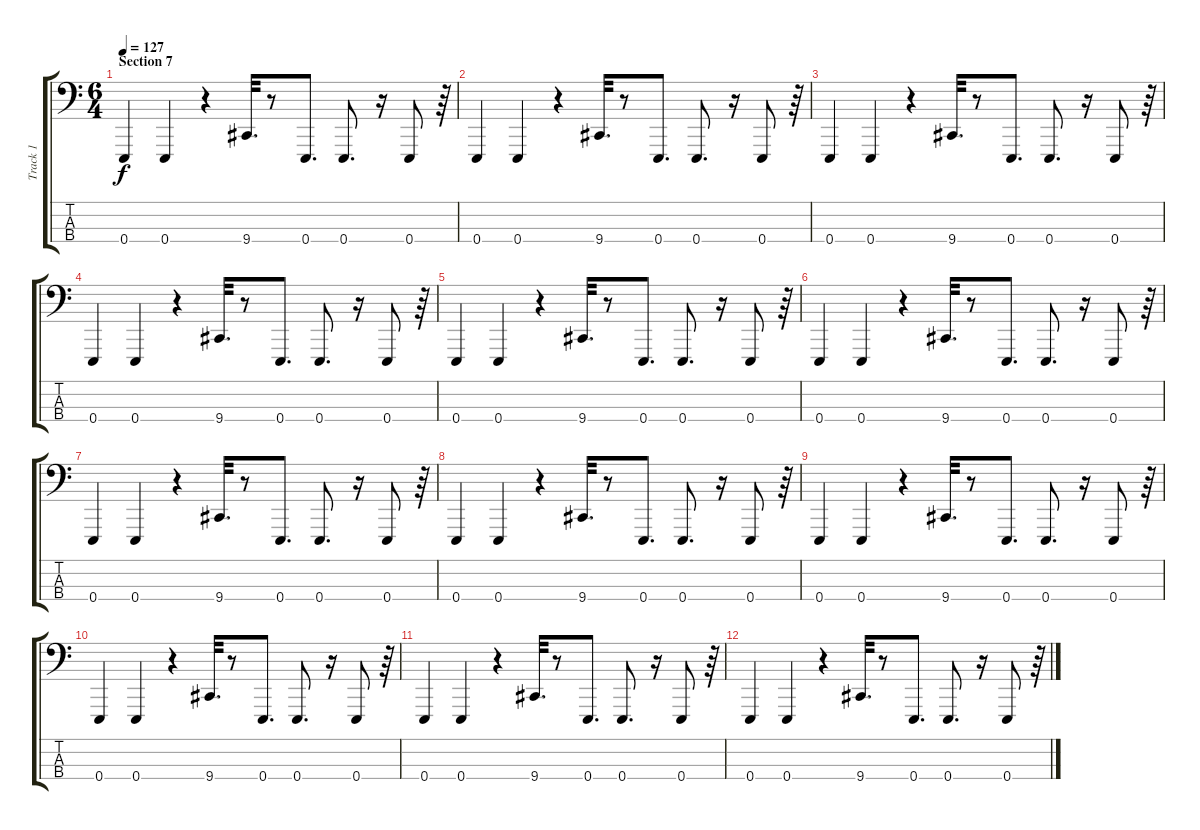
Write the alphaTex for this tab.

\track ("Track 1" "Track 1") {instrument lead8bassandlead}
\staff {score tabs}
\tuning (G2 D2 A1 E1) {hide}
\ts (6 4)
\section ("" "Section 7")
\tempo 127
\clef f4
\ks c
0.4.4{dy f} 0.4.4 r.4 9.4.32{d} r.8 0.4.8{d} 0.4.8{d} r.16 0.4.8 r.64 |
0.4.4 0.4.4 r.4 9.4.32{d} r.8 0.4.8{d} 0.4.8{d} r.16 0.4.8 r.64 |
0.4.4 0.4.4 r.4 9.4.32{d} r.8 0.4.8{d} 0.4.8{d} r.16 0.4.8 r.64 |
0.4.4 0.4.4 r.4 9.4.32{d} r.8 0.4.8{d} 0.4.8{d} r.16 0.4.8 r.64 |
0.4.4 0.4.4 r.4 9.4.32{d} r.8 0.4.8{d} 0.4.8{d} r.16 0.4.8 r.64 |
0.4.4 0.4.4 r.4 9.4.32{d} r.8 0.4.8{d} 0.4.8{d} r.16 0.4.8 r.64 |
0.4.4 0.4.4 r.4 9.4.32{d} r.8 0.4.8{d} 0.4.8{d} r.16 0.4.8 r.64 |
0.4.4 0.4.4 r.4 9.4.32{d} r.8 0.4.8{d} 0.4.8{d} r.16 0.4.8 r.64 |
0.4.4 0.4.4 r.4 9.4.32{d} r.8 0.4.8{d} 0.4.8{d} r.16 0.4.8 r.64 |
0.4.4 0.4.4 r.4 9.4.32{d} r.8 0.4.8{d} 0.4.8{d} r.16 0.4.8 r.64 |
0.4.4 0.4.4 r.4 9.4.32{d} r.8 0.4.8{d} 0.4.8{d} r.16 0.4.8 r.64 |
0.4.4 0.4.4 r.4 9.4.32{d} r.8 0.4.8{d} 0.4.8{d} r.16 0.4.8 r.64
